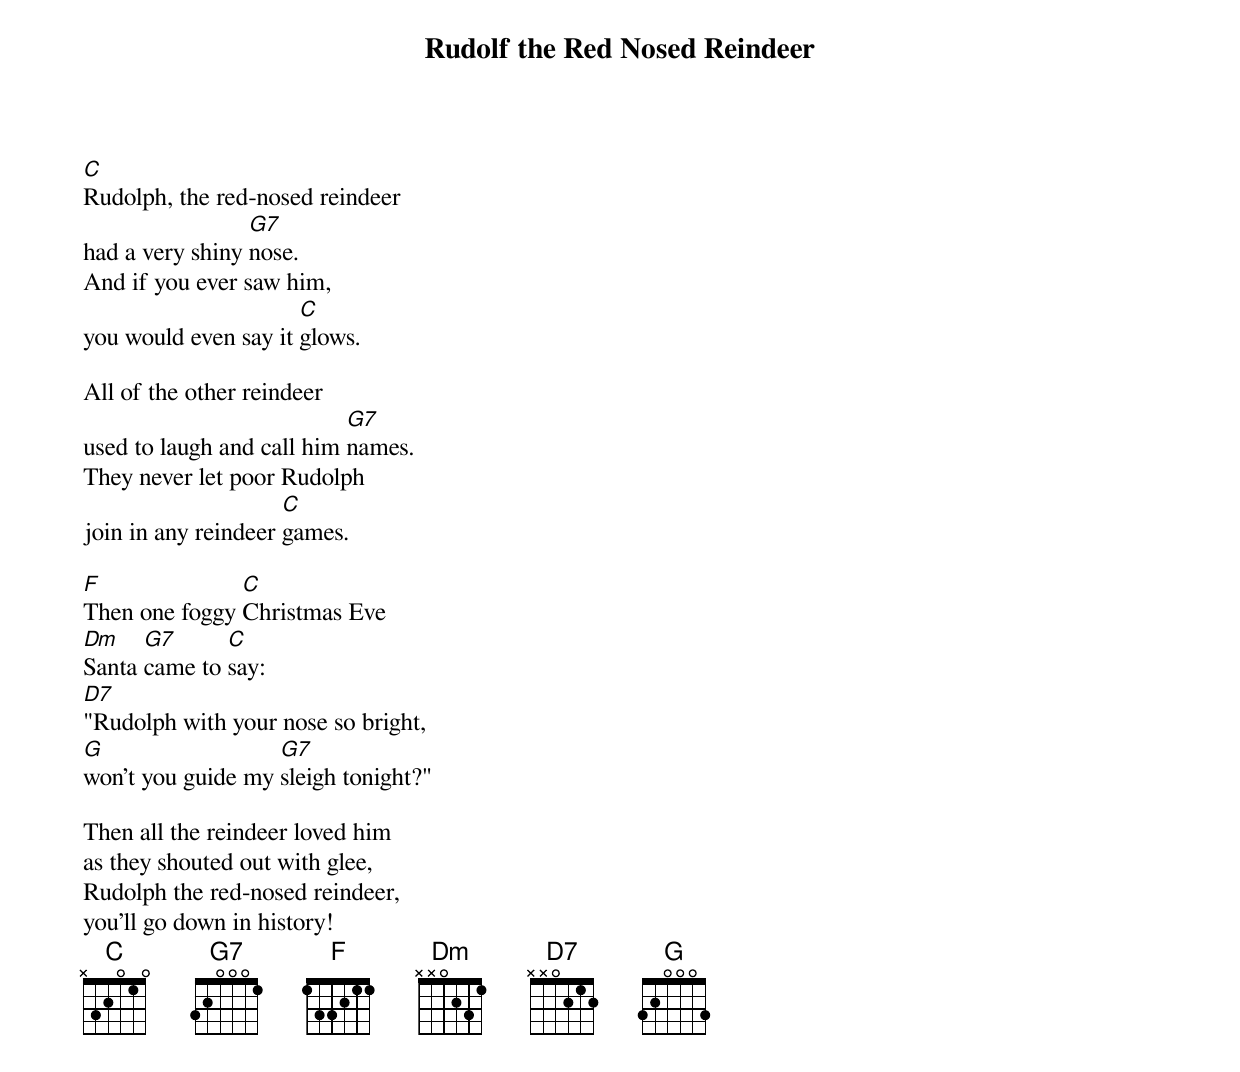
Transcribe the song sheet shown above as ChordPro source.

{t:Rudolf the Red Nosed Reindeer}
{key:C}

[C]Rudolph, the red-nosed reindeer
had a very shiny [G7]nose.
And if you ever saw him,
you would even say it [C]glows.

All of the other reindeer
used to laugh and call him [G7]names.
They never let poor Rudolph
join in any reindeer [C]games.

[F]Then one foggy [C]Christmas Eve
[Dm]Santa [G7]came to [C]say:
[D7]"Rudolph with your nose so bright,
[G]won't you guide my [G7]sleigh tonight?"

Then all the reindeer loved him
as they shouted out with glee,
Rudolph the red-nosed reindeer,
you'll go down in history!
